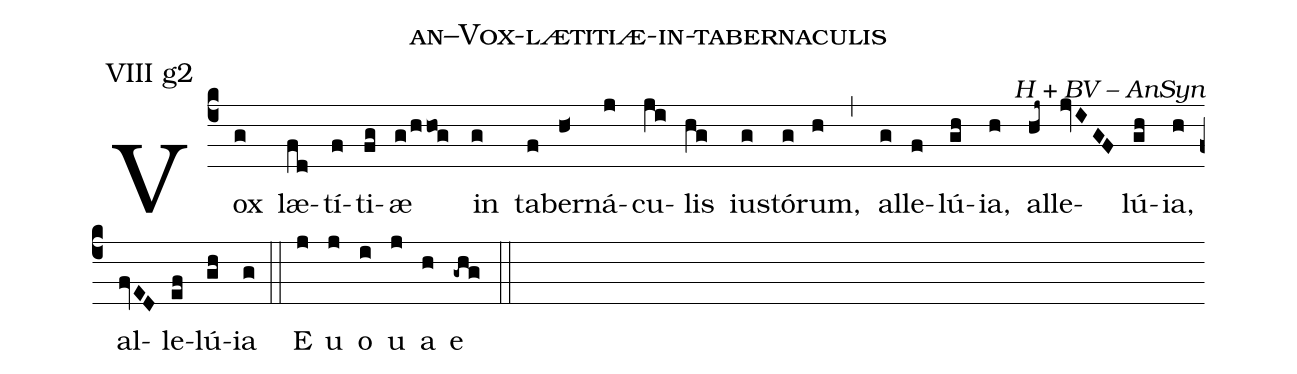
name: an--Vox-lætitiæ-in-tabernaculis;
commentary: H + BV -- AnSyn;
annotation: VIII g2;
%%
(c4) Vox(g) læ(fd)tí(f)ti(fg)æ(g/hhog) in(g) ta(f)ber(h<)ná(j)cu(ji)lis(hg) ius(g)tó(g)rum,(h) (,) al(g)le(f)lú(gh)ia,(h) al(hj~)le(jvIGF)lú(gh)ia,(h) al(fvED)le(ef)lú(gh)ia(g) (::) E(j) u(j) o(i) u(j) a(h) e(-ghg) (::)
